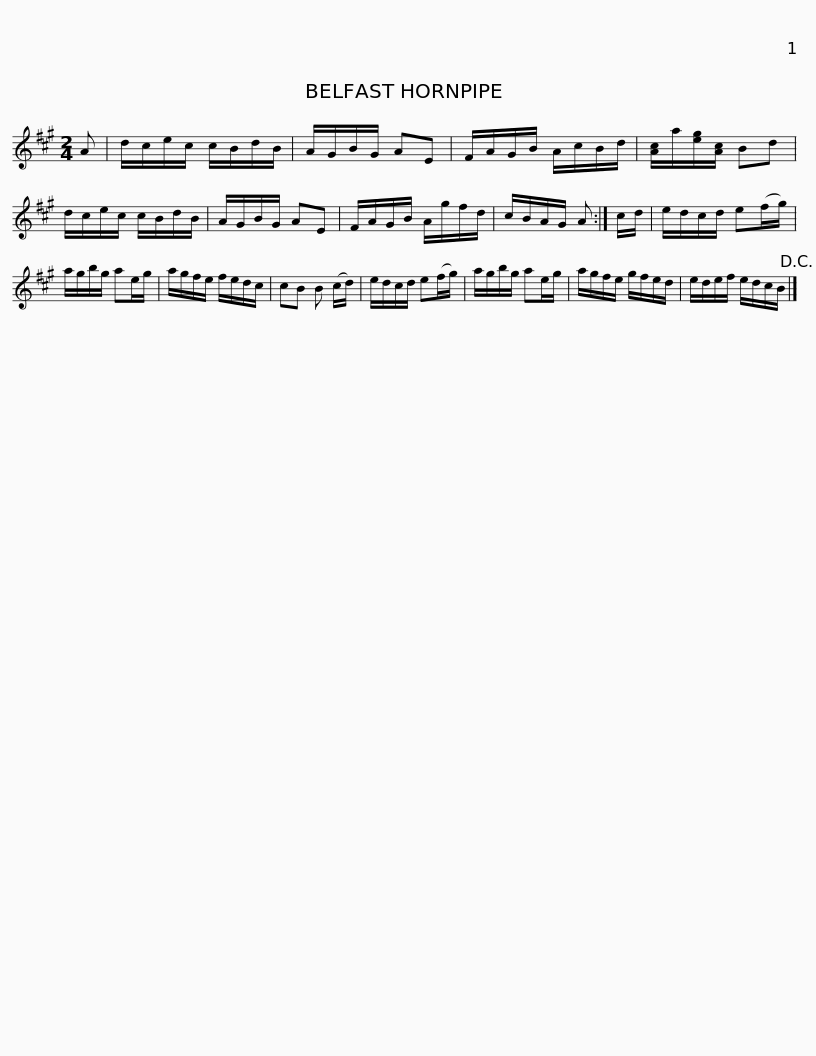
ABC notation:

X:1
L:1/8
M:2/4
I:linebreak $
K:A
V:1 treble
V:1
 A | d/c/e/c/ c/B/d/B/ | A/G/B/G/ AE | F/A/G/B/ A/c/B/d/ | [Ac]/a/[eg]/[Ac]/ Bd | %5
 d/c/e/c/ c/B/d/B/ | A/G/B/G/ AE |$ F/A/G/B/ A/g/f/d/ | c/B/A/G/ A :| c/d/ | %10
 e/d/c/d/ e(f/g/) | a/g/b/g/ ae/g/ | a/g/f/e/ f/e/d/c/ | cB B (c/d/) |$ e/d/c/d/ e(f/g/) | %15
 a/g/b/g/ ae/g/ | a/g/f/e/ g/f/e/d/ | e/d/e/f/ e/d/c/B/!D.C.! |] %18
